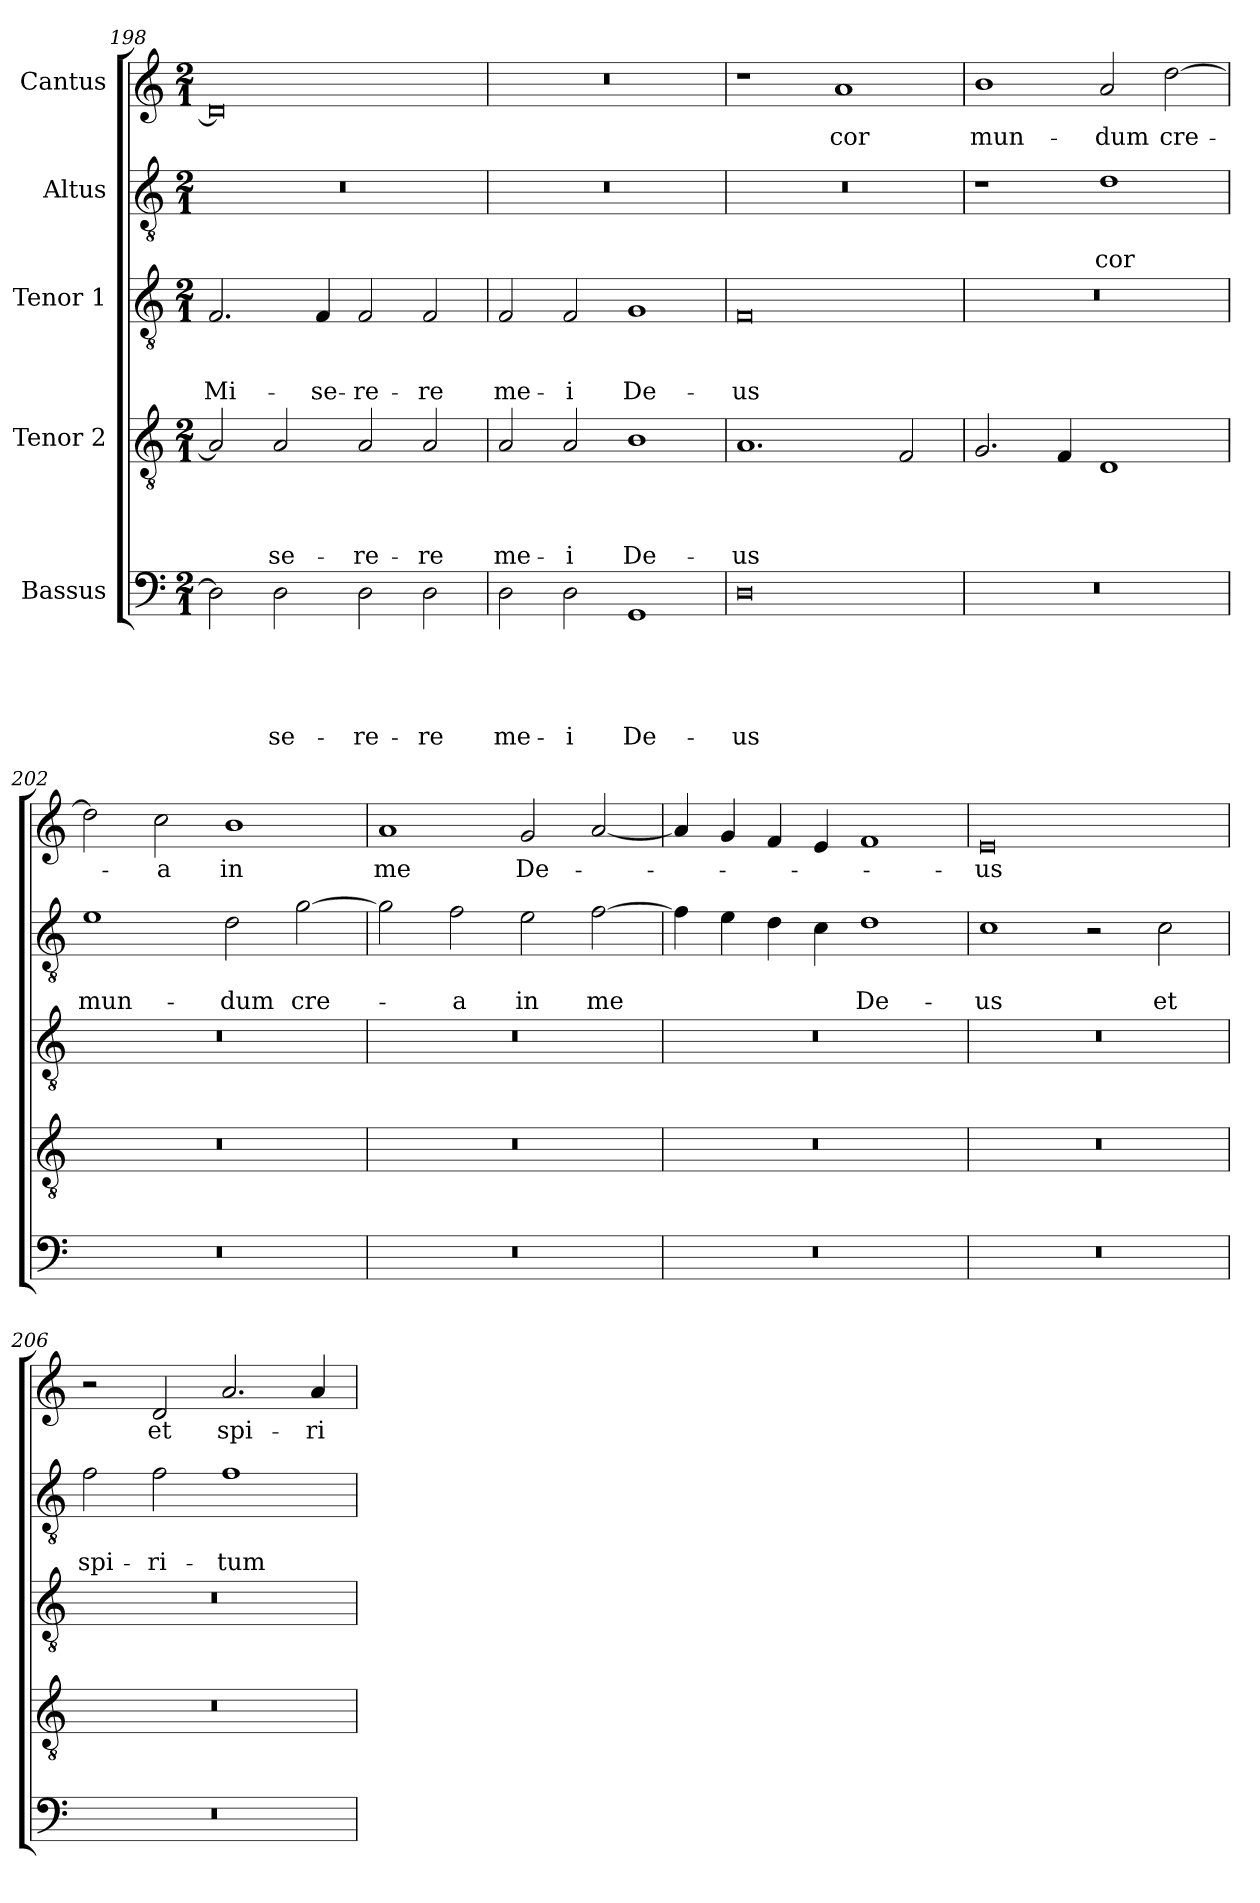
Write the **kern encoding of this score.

**kern	**text	**text	**text	**text	**text	**kern	**text	**text	**text	**text	**kern	**text	**text	**text	**kern	**text	**text	**kern	**text
*part5	*part5	*part5	*part5	*part5	*part5	*part4	*part4	*part4	*part4	*part4	*part3	*part3	*part3	*part3	*part2	*part2	*part2	*part1	*part1
*staff5	*staff5	*staff5	*staff5	*staff5	*staff5	*staff4	*staff4	*staff4	*staff4	*staff4	*staff3	*staff3	*staff3	*staff3	*staff2	*staff2	*staff2	*staff1	*staff1
*I"Bassus	*	*	*	*	*	*I"Tenor 2	*	*	*	*	*I"Tenor 1	*	*	*	*I"Altus	*	*	*I"Cantus	*
*clefF4	*	*	*	*	*	*clefGv2	*	*	*	*	*clefGv2	*	*	*	*clefGv2	*	*	*clefG2	*
*k[]	*	*	*	*	*	*k[]	*	*	*	*	*k[]	*	*	*	*k[]	*	*	*k[]	*
*C:	*	*	*	*	*	*C:	*	*	*	*	*C:	*	*	*	*C:	*	*	*C:	*
*M2/1	*	*	*	*	*	*M2/1	*	*	*	*	*M2/1	*	*	*	*M2/1	*	*	*M2/1	*
=198	=198	=198	=198	=198	=198	=198	=198	=198	=198	=198	=198	=198	=198	=198	=198	=198	=198	=198	=198
!	!	!	!	!	!	!	!	!	!	!	!	!	!	!LO:LY:b	!	!	!	!	!
2D\]	.	.	.	.	.	2A/]	.	.	.	.	2.F/	.	.	Mi-	0r	.	.	0d]	.
!	!	!	!	!	!LO:LY:b	!	!	!	!	!LO:LY:b	!	!	!	!	!	!	!	!	!
2D\	.	.	.	.	-se-	2A/	.	.	.	-se-	.	.	.	.	.	.	.	.	.
!	!	!	!	!	!	!	!	!	!	!	!	!	!	!LO:LY:b	!	!	!	!	!
.	.	.	.	.	.	.	.	.	.	.	4F/	.	.	-se-	.	.	.	.	.
!	!	!	!	!	!LO:LY:b	!	!	!	!	!LO:LY:b	!	!	!	!LO:LY:b	!	!	!	!	!
2D\	.	.	.	.	-re-	2A/	.	.	.	-re-	2F/	.	.	-re-	.	.	.	.	.
!	!	!	!	!	!LO:LY:b	!	!	!	!	!LO:LY:b	!	!	!	!LO:LY:b	!	!	!	!	!
2D\	.	.	.	.	-re	2A/	.	.	.	-re	2F/	.	.	-re	.	.	.	.	.
=199	=199	=199	=199	=199	=199	=199	=199	=199	=199	=199	=199	=199	=199	=199	=199	=199	=199	=199	=199
!	!	!	!	!	!LO:LY:b	!	!	!	!	!LO:LY:b	!	!	!	!LO:LY:b	!	!	!	!	!
2D\	.	.	.	.	me-	2A/	.	.	.	me-	2F/	.	.	me-	0r	.	.	0r	.
!	!	!	!	!	!LO:LY:b	!	!	!	!	!LO:LY:b	!	!	!	!LO:LY:b	!	!	!	!	!
2D\	.	.	.	.	-i	2A/	.	.	.	-i	2F/	.	.	-i	.	.	.	.	.
!	!	!	!	!	!LO:LY:b	!	!	!	!	!LO:LY:b	!	!	!	!LO:LY:b	!	!	!	!	!
1GG	.	.	.	.	De-	1B	.	.	.	De-	1G	.	.	De-	.	.	.	.	.
!!LO:LB:g=z
=200	=200	=200	=200	=200	=200	=200	=200	=200	=200	=200	=200	=200	=200	=200	=200	=200	=200	=200	=200
!	!	!	!	!	!LO:LY:b	!	!	!	!	!LO:LY:b	!	!	!	!LO:LY:b	!	!	!	!	!
0D	.	.	.	.	-us	1.A	.	.	.	-us	0F	.	.	-us	0r	.	.	1r	.
!	!	!	!	!	!	!	!	!	!	!	!	!	!	!	!	!	!	!	!LO:LY:b
.	.	.	.	.	.	.	.	.	.	.	.	.	.	.	.	.	.	1a	cor
.	.	.	.	.	.	2F/	.	.	.	.	.	.	.	.	.	.	.	.	.
=201	=201	=201	=201	=201	=201	=201	=201	=201	=201	=201	=201	=201	=201	=201	=201	=201	=201	=201	=201
!	!	!	!	!	!	!	!	!	!	!	!	!	!	!	!	!	!	!	!LO:LY:b
0r	.	.	.	.	.	2.G/	.	.	.	.	0r	.	.	.	1r	.	.	1b	mun-
.	.	.	.	.	.	4F/	.	.	.	.	.	.	.	.	.	.	.	.	.
!	!	!	!	!	!	!	!	!	!	!	!	!	!	!	!	!	!LO:LY:b	!	!LO:LY:b
.	.	.	.	.	.	1D	.	.	.	.	.	.	.	.	1d	.	cor	2a/	-dum
!	!	!	!	!	!	!	!	!	!	!	!	!	!	!	!	!	!	!	!LO:LY:b
.	.	.	.	.	.	.	.	.	.	.	.	.	.	.	.	.	.	[2dd\	cre-
=202	=202	=202	=202	=202	=202	=202	=202	=202	=202	=202	=202	=202	=202	=202	=202	=202	=202	=202	=202
!	!	!	!	!	!	!	!	!	!	!	!	!	!	!	!	!	!LO:LY:b	!	!
0r	.	.	.	.	.	0r	.	.	.	.	0r	.	.	.	1e	.	mun-	2dd\]	.
!	!	!	!	!	!	!	!	!	!	!	!	!	!	!	!	!	!	!	!LO:LY:b
.	.	.	.	.	.	.	.	.	.	.	.	.	.	.	.	.	.	2cc\	-a
!	!	!	!	!	!	!	!	!	!	!	!	!	!	!	!	!	!LO:LY:b	!	!LO:LY:b
.	.	.	.	.	.	.	.	.	.	.	.	.	.	.	2d\	.	-dum	1b	in
!	!	!	!	!	!	!	!	!	!	!	!	!	!	!	!	!	!LO:LY:b	!	!
.	.	.	.	.	.	.	.	.	.	.	.	.	.	.	[2g\	.	cre-	.	.
=203	=203	=203	=203	=203	=203	=203	=203	=203	=203	=203	=203	=203	=203	=203	=203	=203	=203	=203	=203
!	!	!	!	!	!	!	!	!	!	!	!	!	!	!	!	!	!	!	!LO:LY:b
0r	.	.	.	.	.	0r	.	.	.	.	0r	.	.	.	2g\]	.	.	1a	me
!	!	!	!	!	!	!	!	!	!	!	!	!	!	!	!	!	!LO:LY:b	!	!
.	.	.	.	.	.	.	.	.	.	.	.	.	.	.	2f\	.	-a	.	.
!	!	!	!	!	!	!	!	!	!	!	!	!	!	!	!	!	!LO:LY:b	!	!LO:LY:b
.	.	.	.	.	.	.	.	.	.	.	.	.	.	.	2e\	.	in	2g/	De-
!	!	!	!	!	!	!	!	!	!	!	!	!	!	!	!	!	!LO:LY:b	!	!
.	.	.	.	.	.	.	.	.	.	.	.	.	.	.	[2f\	.	me	[2a/	.
=204	=204	=204	=204	=204	=204	=204	=204	=204	=204	=204	=204	=204	=204	=204	=204	=204	=204	=204	=204
0r	.	.	.	.	.	0r	.	.	.	.	0r	.	.	.	4f\]	.	.	4a/]	.
.	.	.	.	.	.	.	.	.	.	.	.	.	.	.	4e\	.	.	4g/	.
.	.	.	.	.	.	.	.	.	.	.	.	.	.	.	4d\	.	.	4f/	.
.	.	.	.	.	.	.	.	.	.	.	.	.	.	.	4c\	.	.	4e/	.
!	!	!	!	!	!	!	!	!	!	!	!	!	!	!	!	!	!LO:LY:b	!	!
.	.	.	.	.	.	.	.	.	.	.	.	.	.	.	1d	.	De-	1f	.
=205	=205	=205	=205	=205	=205	=205	=205	=205	=205	=205	=205	=205	=205	=205	=205	=205	=205	=205	=205
!	!	!	!	!	!	!	!	!	!	!	!	!	!	!	!	!	!LO:LY:b	!	!LO:LY:b
0r	.	.	.	.	.	0r	.	.	.	.	0r	.	.	.	1c	.	-us	0e	-us
.	.	.	.	.	.	.	.	.	.	.	.	.	.	.	2r	.	.	.	.
!	!	!	!	!	!	!	!	!	!	!	!	!	!	!	!	!	!LO:LY:b	!	!
.	.	.	.	.	.	.	.	.	.	.	.	.	.	.	2c\	.	et	.	.
!!LO:LB:g=z
=206	=206	=206	=206	=206	=206	=206	=206	=206	=206	=206	=206	=206	=206	=206	=206	=206	=206	=206	=206
!	!	!	!	!	!	!	!	!	!	!	!	!	!	!	!	!	!LO:LY:b	!	!
0r	.	.	.	.	.	0r	.	.	.	.	0r	.	.	.	2f\	.	spi-	2r	.
!	!	!	!	!	!	!	!	!	!	!	!	!	!	!	!	!	!LO:LY:b	!	!LO:LY:b
.	.	.	.	.	.	.	.	.	.	.	.	.	.	.	2f\	.	-ri-	2d/	et
!	!	!	!	!	!	!	!	!	!	!	!	!	!	!	!	!	!LO:LY:b	!	!LO:LY:b
.	.	.	.	.	.	.	.	.	.	.	.	.	.	.	1f	.	-tum	2.a/	spi-
!	!	!	!	!	!	!	!	!	!	!	!	!	!	!	!	!	!	!	!LO:LY:b
.	.	.	.	.	.	.	.	.	.	.	.	.	.	.	.	.	.	4a/	-ri-
=	=	=	=	=	=	=	=	=	=	=	=	=	=	=	=	=	=	=	=
*-	*-	*-	*-	*-	*-	*-	*-	*-	*-	*-	*-	*-	*-	*-	*-	*-	*-	*-	*-
